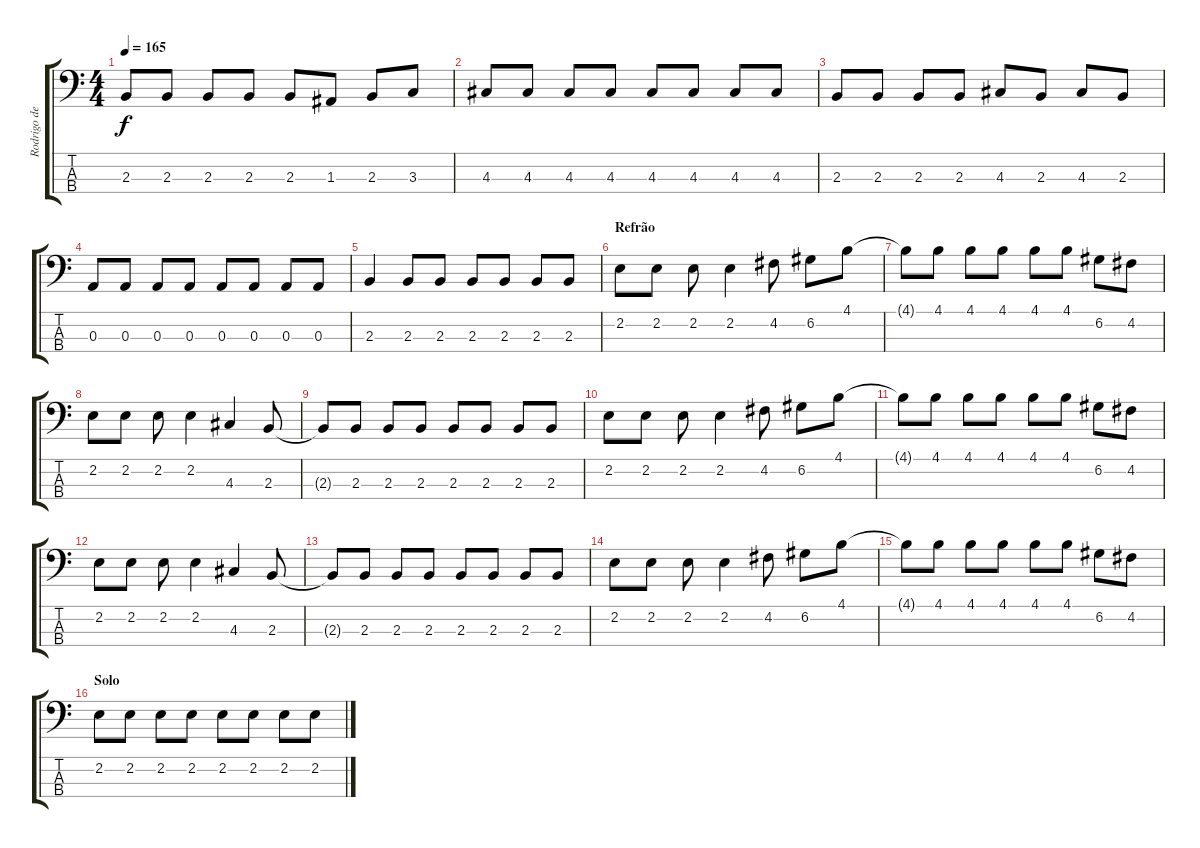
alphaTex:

\track ("Rodrigo de Niro" "Rodrigo de") {instrument electricbasspick}
\staff {score tabs}
\tuning (G2 D2 A1 E1) {hide}
\ts (4 4)
\tempo 165
\clef f4
\ks c
2.3.8{dy f} 2.3.8 2.3.8 2.3.8 2.3.8 1.3.8 2.3.8 3.3.8 |
4.3.8 4.3.8 4.3.8 4.3.8 4.3.8 4.3.8 4.3.8 4.3.8 |
2.3.8 2.3.8 2.3.8 2.3.8 4.3.8 2.3.8 4.3.8 2.3.8 |
0.3.8 0.3.8 0.3.8 0.3.8 0.3.8 0.3.8 0.3.8 0.3.8 |
2.3.4 2.3.8 2.3.8 2.3.8 2.3.8 2.3.8 2.3.8 |
\section ("" "Refrão")
2.2.8 2.2.8 2.2.8 2.2.4 4.2.8 6.2.8 4.1.8 |
4.1{t}.8 4.1.8 4.1.8 4.1.8 4.1.8 4.1.8 6.2.8 4.2.8 |
2.2.8 2.2.8 2.2.8 2.2.4 4.3.4 2.3.8 |
2.3{t}.8 2.3.8 2.3.8 2.3.8 2.3.8 2.3.8 2.3.8 2.3.8 |
2.2.8 2.2.8 2.2.8 2.2.4 4.2.8 6.2.8 4.1.8 |
4.1{t}.8 4.1.8 4.1.8 4.1.8 4.1.8 4.1.8 6.2.8 4.2.8 |
2.2.8 2.2.8 2.2.8 2.2.4 4.3.4 2.3.8 |
2.3{t}.8 2.3.8 2.3.8 2.3.8 2.3.8 2.3.8 2.3.8 2.3.8 |
2.2.8 2.2.8 2.2.8 2.2.4 4.2.8 6.2.8 4.1.8 |
4.1{t}.8 4.1.8 4.1.8 4.1.8 4.1.8 4.1.8 6.2.8 4.2.8 |
\section ("" "Solo")
2.2.8 2.2.8 2.2.8 2.2.8 2.2.8 2.2.8 2.2.8 2.2.8
